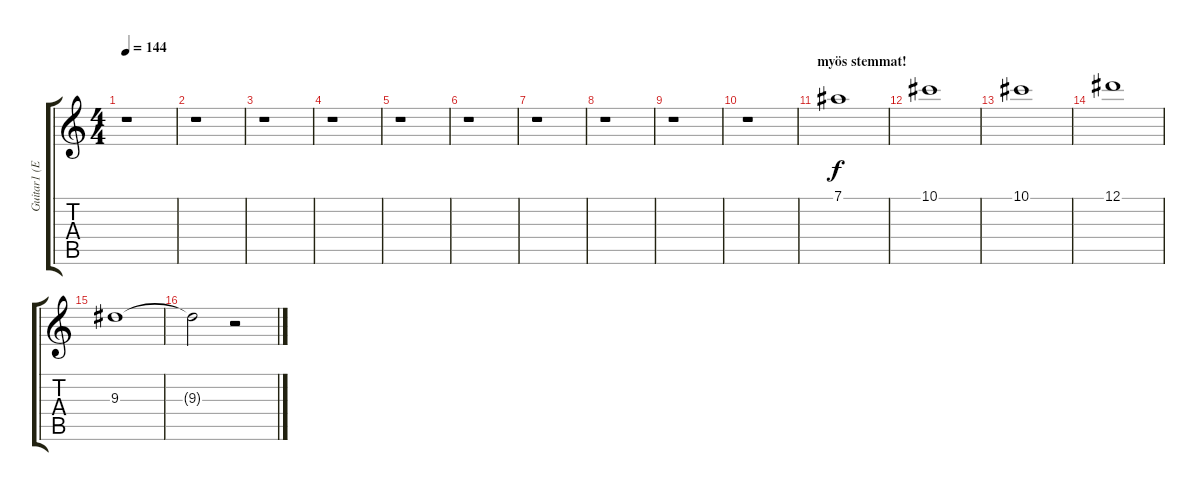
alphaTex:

\track ("Guitar1 (Eb-tuning)" "Guitar1 (E") {instrument distortionguitar}
\staff {score tabs}
\tuning (Eb4 Bb3 Gb3 Db3 Ab2 Eb2) {hide}
\ts (4 4)
\tempo 144
\clef g2
\ks c
r.1{dy f} |
r.1 |
r.1 |
r.1 |
r.1 |
r.1 |
r.1 |
r.1 |
r.1 |
r.1 |
\section ("" "myös stemmat!")
7.1.1 |
10.1.1 |
10.1.1 |
12.1.1 |
9.3.1 |
9.3{t}.2 r.2
